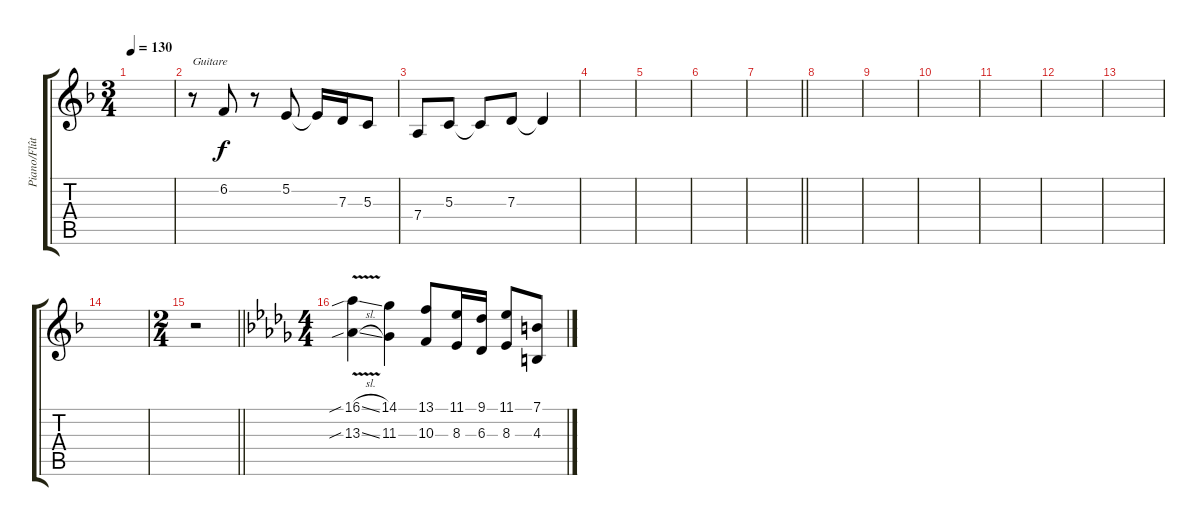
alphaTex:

\track ("Piano/Flûte à bec/Guitare" "Piano/Flût") {instrument acousticgrandpiano}
\staff {score tabs}
\tuning (E4 B3 G3 D3 A2 E2) {hide}
\ts (3 4)
\tempo 130
\clef g2
\ks dminor
|
r.8{txt "Guitare" volume 8 instrument distortionguitar} 6.2.8 r.8 5.2.8 5.2{t}.16 7.3.16 5.3.8 |
7.4.8 5.3.8 5.3{t}.8 7.3.8 7.3{t}.4 |
|
|
|
\barLineRight lightlight
|
|
|
|
|
|
|
|
\ts (2 4)
\barLineRight lightlight
r.2 |
\ts (4 4)
\ks db
(16.1{v sib sl} 13.3{v sib sl}).4{volume 7 instrument distortionguitar} (14.1 11.3).4 (13.1 10.3).8 (11.1 8.3).16 (9.1 6.3).16 (11.1 8.3).8 (7.1 4.3).8
